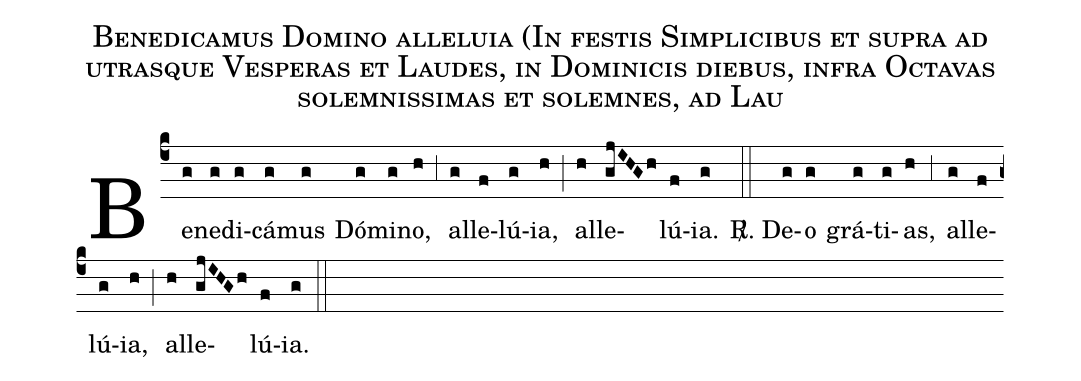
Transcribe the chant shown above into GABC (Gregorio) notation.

name: Benedicamus Domino alleluia (In festis Simplicibus et supra ad utrasque Vesperas et Laudes, in Dominicis diebus, infra Octavas solemnissimas et solemnes, ad Laudes et Vesperas;
%%
(c4)Be(g)ne(g)di(g)cá(g)mus(g) Dó(g)mi(g)no,(h) (,3) al(g)le(f)lú(g)ia,(h) (;) al(h)le(gjIHGh)lú(f)ia.(g) (::)
<sp>R/</sp>. De(g)o(g) grá(g)ti(g)as,(h) (,3) al(g)le(f)lú(g)ia,(h) (;) al(h)le(gjIHGh)lú(f)ia.(g) (::)
